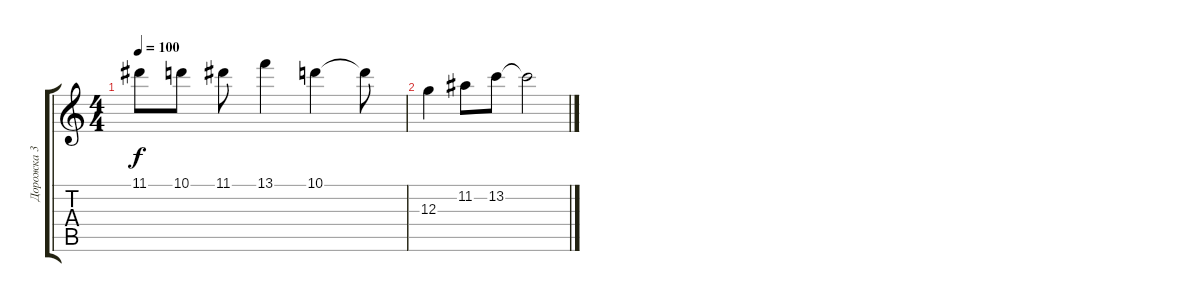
\track ("Дорожка 3" "Дорожка 3") {instrument electricpiano1}
\staff {score tabs}
\tuning (E5 B4 G4 D4 A3 D3) {hide}
\ts (4 4)
\tempo 100
\clef g2
\ks c
11.1.8{dy f} 10.1.8 11.1.8 13.1.4 10.1.4 10.1{t}.8 |
12.3.4 11.2.8 13.2.8 13.2{t}.2
